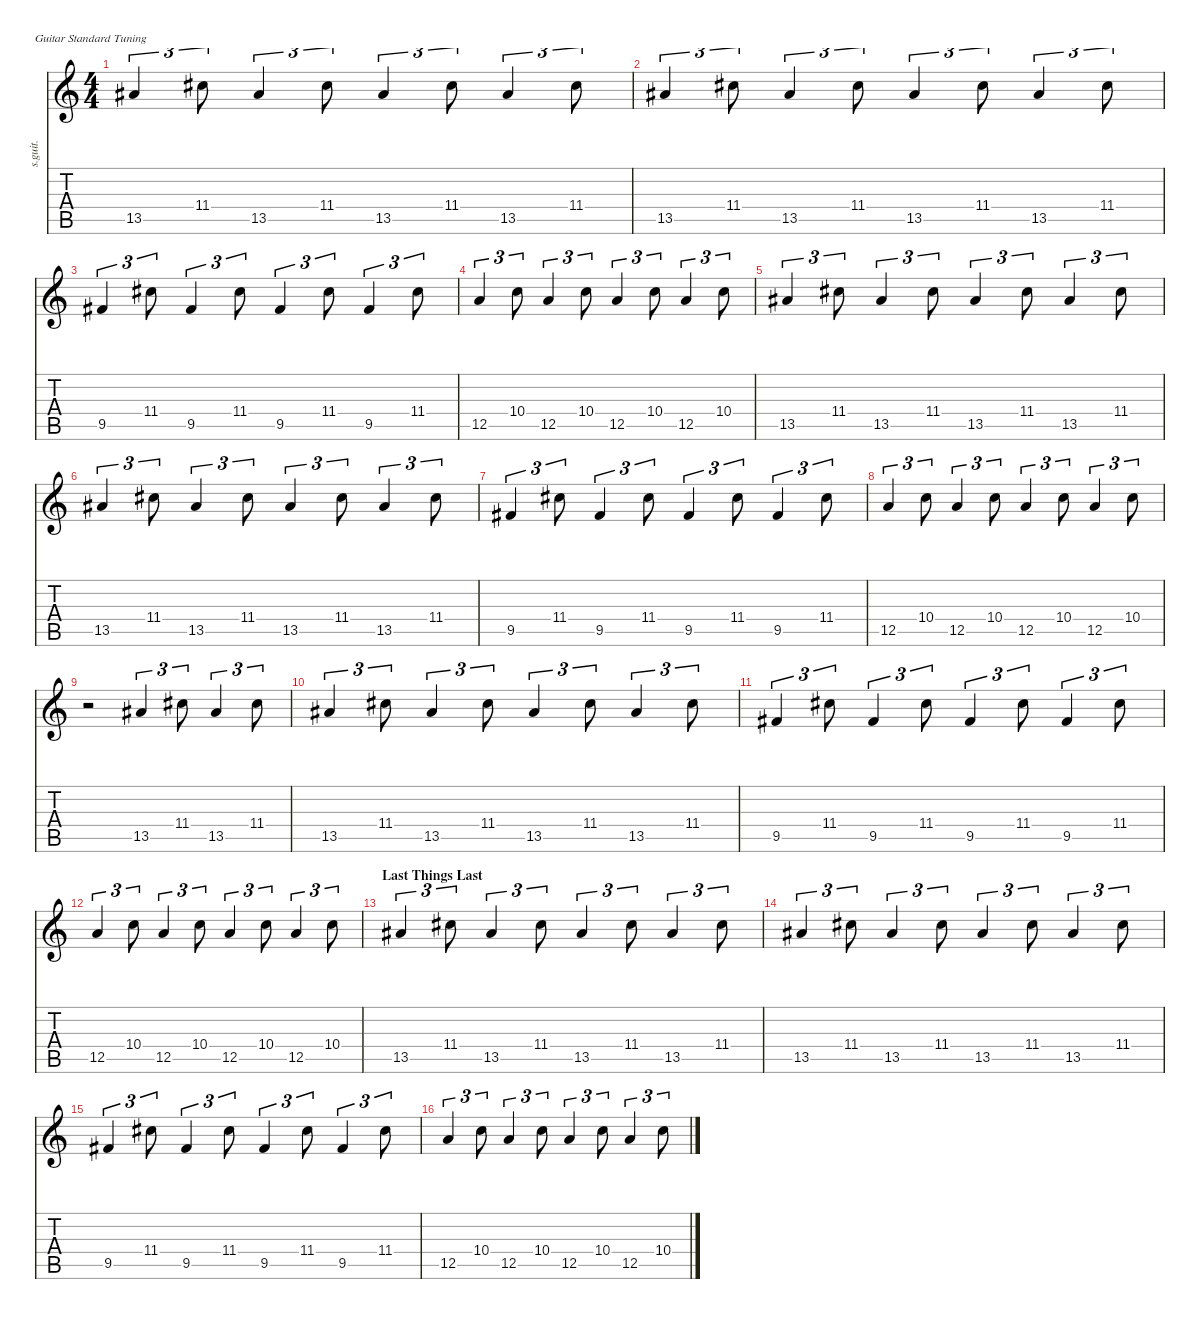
\defaultSystemsLayout 4
\hideDynamics
\bracketExtendMode nobrackets
\track ("Wayne Sermon - Guitar" "s.guit.") {instrument acousticguitarsteel}
\staff {score tabs}
\tuning (E4 B3 G3 D3 A2 E2)
\ts (4 4)
\tempo (125 hide)
\clef g2
\ks c
13.5{acc #}.4{tu (3 2) lyrics (0 "") lyrics (1 "") lyrics (2 "") lyrics (3 "") lyrics (4 "") dy f} 11.4{acc #}.8{tu (3 2) lyrics (0 "") lyrics (1 "") lyrics (2 "") lyrics (3 "") lyrics (4 "")} 13.5{acc #}.4{tu (3 2) lyrics (0 "") lyrics (1 "") lyrics (2 "") lyrics (3 "") lyrics (4 "")} 11.4{acc #}.8{tu (3 2) lyrics (0 "") lyrics (1 "") lyrics (2 "") lyrics (3 "") lyrics (4 "")} 13.5{acc #}.4{tu (3 2) lyrics (0 "") lyrics (1 "") lyrics (2 "") lyrics (3 "") lyrics (4 "")} 11.4{acc #}.8{tu (3 2) lyrics (0 "") lyrics (1 "") lyrics (2 "") lyrics (3 "") lyrics (4 "")} 13.5{acc #}.4{tu (3 2) lyrics (0 "") lyrics (1 "") lyrics (2 "") lyrics (3 "") lyrics (4 "")} 11.4{acc #}.8{tu (3 2) lyrics (0 "") lyrics (1 "") lyrics (2 "") lyrics (3 "") lyrics (4 "")} |
13.5{acc #}.4{tu (3 2) lyrics (0 "") lyrics (1 "") lyrics (2 "") lyrics (3 "") lyrics (4 "")} 11.4{acc #}.8{tu (3 2) lyrics (0 "") lyrics (1 "") lyrics (2 "") lyrics (3 "") lyrics (4 "")} 13.5{acc #}.4{tu (3 2) lyrics (0 "") lyrics (1 "") lyrics (2 "") lyrics (3 "") lyrics (4 "")} 11.4{acc #}.8{tu (3 2) lyrics (0 "") lyrics (1 "") lyrics (2 "") lyrics (3 "") lyrics (4 "")} 13.5{acc #}.4{tu (3 2) lyrics (0 "") lyrics (1 "") lyrics (2 "") lyrics (3 "") lyrics (4 "")} 11.4{acc #}.8{tu (3 2) lyrics (0 "") lyrics (1 "") lyrics (2 "") lyrics (3 "") lyrics (4 "")} 13.5{acc #}.4{tu (3 2) lyrics (0 "") lyrics (1 "") lyrics (2 "") lyrics (3 "") lyrics (4 "")} 11.4{acc #}.8{tu (3 2) lyrics (0 "") lyrics (1 "") lyrics (2 "") lyrics (3 "") lyrics (4 "")} |
9.5{acc #}.4{tu (3 2) lyrics (0 "") lyrics (1 "") lyrics (2 "") lyrics (3 "") lyrics (4 "")} 11.4{acc #}.8{tu (3 2) lyrics (0 "") lyrics (1 "") lyrics (2 "") lyrics (3 "") lyrics (4 "")} 9.5{acc #}.4{tu (3 2) lyrics (0 "") lyrics (1 "") lyrics (2 "") lyrics (3 "") lyrics (4 "")} 11.4{acc #}.8{tu (3 2) lyrics (0 "") lyrics (1 "") lyrics (2 "") lyrics (3 "") lyrics (4 "")} 9.5{acc #}.4{tu (3 2) lyrics (0 "") lyrics (1 "") lyrics (2 "") lyrics (3 "") lyrics (4 "")} 11.4{acc #}.8{tu (3 2) lyrics (0 "") lyrics (1 "") lyrics (2 "") lyrics (3 "") lyrics (4 "")} 9.5{acc #}.4{tu (3 2) lyrics (0 "") lyrics (1 "") lyrics (2 "") lyrics (3 "") lyrics (4 "")} 11.4{acc #}.8{tu (3 2) lyrics (0 "") lyrics (1 "") lyrics (2 "") lyrics (3 "") lyrics (4 "")} |
12.5.4{tu (3 2) lyrics (0 "") lyrics (1 "") lyrics (2 "") lyrics (3 "") lyrics (4 "")} 10.4.8{tu (3 2) lyrics (0 "") lyrics (1 "") lyrics (2 "") lyrics (3 "") lyrics (4 "")} 12.5.4{tu (3 2) lyrics (0 "") lyrics (1 "") lyrics (2 "") lyrics (3 "") lyrics (4 "")} 10.4.8{tu (3 2) lyrics (0 "") lyrics (1 "") lyrics (2 "") lyrics (3 "") lyrics (4 "")} 12.5.4{tu (3 2) lyrics (0 "") lyrics (1 "") lyrics (2 "") lyrics (3 "") lyrics (4 "")} 10.4.8{tu (3 2) lyrics (0 "") lyrics (1 "") lyrics (2 "") lyrics (3 "") lyrics (4 "")} 12.5.4{tu (3 2) lyrics (0 "") lyrics (1 "") lyrics (2 "") lyrics (3 "") lyrics (4 "")} 10.4.8{tu (3 2) lyrics (0 "") lyrics (1 "") lyrics (2 "") lyrics (3 "") lyrics (4 "")} |
13.5{acc #}.4{tu (3 2) lyrics (0 "") lyrics (1 "") lyrics (2 "") lyrics (3 "") lyrics (4 "")} 11.4{acc #}.8{tu (3 2) lyrics (0 "") lyrics (1 "") lyrics (2 "") lyrics (3 "") lyrics (4 "")} 13.5{acc #}.4{tu (3 2) lyrics (0 "") lyrics (1 "") lyrics (2 "") lyrics (3 "") lyrics (4 "")} 11.4{acc #}.8{tu (3 2) lyrics (0 "") lyrics (1 "") lyrics (2 "") lyrics (3 "") lyrics (4 "")} 13.5{acc #}.4{tu (3 2) lyrics (0 "") lyrics (1 "") lyrics (2 "") lyrics (3 "") lyrics (4 "")} 11.4{acc #}.8{tu (3 2) lyrics (0 "") lyrics (1 "") lyrics (2 "") lyrics (3 "") lyrics (4 "")} 13.5{acc #}.4{tu (3 2) lyrics (0 "") lyrics (1 "") lyrics (2 "") lyrics (3 "") lyrics (4 "")} 11.4{acc #}.8{tu (3 2) lyrics (0 "") lyrics (1 "") lyrics (2 "") lyrics (3 "") lyrics (4 "")} |
13.5{acc #}.4{tu (3 2) lyrics (0 "") lyrics (1 "") lyrics (2 "") lyrics (3 "") lyrics (4 "")} 11.4{acc #}.8{tu (3 2) lyrics (0 "") lyrics (1 "") lyrics (2 "") lyrics (3 "") lyrics (4 "")} 13.5{acc #}.4{tu (3 2) lyrics (0 "") lyrics (1 "") lyrics (2 "") lyrics (3 "") lyrics (4 "")} 11.4{acc #}.8{tu (3 2) lyrics (0 "") lyrics (1 "") lyrics (2 "") lyrics (3 "") lyrics (4 "")} 13.5{acc #}.4{tu (3 2) lyrics (0 "") lyrics (1 "") lyrics (2 "") lyrics (3 "") lyrics (4 "")} 11.4{acc #}.8{tu (3 2) lyrics (0 "") lyrics (1 "") lyrics (2 "") lyrics (3 "") lyrics (4 "")} 13.5{acc #}.4{tu (3 2) lyrics (0 "") lyrics (1 "") lyrics (2 "") lyrics (3 "") lyrics (4 "")} 11.4{acc #}.8{tu (3 2) lyrics (0 "") lyrics (1 "") lyrics (2 "") lyrics (3 "") lyrics (4 "")} |
9.5{acc #}.4{tu (3 2) lyrics (0 "") lyrics (1 "") lyrics (2 "") lyrics (3 "") lyrics (4 "")} 11.4{acc #}.8{tu (3 2) lyrics (0 "") lyrics (1 "") lyrics (2 "") lyrics (3 "") lyrics (4 "")} 9.5{acc #}.4{tu (3 2) lyrics (0 "") lyrics (1 "") lyrics (2 "") lyrics (3 "") lyrics (4 "")} 11.4{acc #}.8{tu (3 2) lyrics (0 "") lyrics (1 "") lyrics (2 "") lyrics (3 "") lyrics (4 "")} 9.5{acc #}.4{tu (3 2) lyrics (0 "") lyrics (1 "") lyrics (2 "") lyrics (3 "") lyrics (4 "")} 11.4{acc #}.8{tu (3 2) lyrics (0 "") lyrics (1 "") lyrics (2 "") lyrics (3 "") lyrics (4 "")} 9.5{acc #}.4{tu (3 2) lyrics (0 "") lyrics (1 "") lyrics (2 "") lyrics (3 "") lyrics (4 "")} 11.4{acc #}.8{tu (3 2) lyrics (0 "") lyrics (1 "") lyrics (2 "") lyrics (3 "") lyrics (4 "")} |
12.5.4{tu (3 2) lyrics (0 "") lyrics (1 "") lyrics (2 "") lyrics (3 "") lyrics (4 "")} 10.4.8{tu (3 2) lyrics (0 "") lyrics (1 "") lyrics (2 "") lyrics (3 "") lyrics (4 "")} 12.5.4{tu (3 2) lyrics (0 "") lyrics (1 "") lyrics (2 "") lyrics (3 "") lyrics (4 "")} 10.4.8{tu (3 2) lyrics (0 "") lyrics (1 "") lyrics (2 "") lyrics (3 "") lyrics (4 "")} 12.5.4{tu (3 2) lyrics (0 "") lyrics (1 "") lyrics (2 "") lyrics (3 "") lyrics (4 "")} 10.4.8{tu (3 2) lyrics (0 "") lyrics (1 "") lyrics (2 "") lyrics (3 "") lyrics (4 "")} 12.5.4{tu (3 2) lyrics (0 "") lyrics (1 "") lyrics (2 "") lyrics (3 "") lyrics (4 "")} 10.4.8{tu (3 2) lyrics (0 "") lyrics (1 "") lyrics (2 "") lyrics (3 "") lyrics (4 "")} |
r.2 13.5{acc #}.4{tu (3 2) lyrics (0 "") lyrics (1 "") lyrics (2 "") lyrics (3 "") lyrics (4 "")} 11.4{acc #}.8{tu (3 2) lyrics (0 "") lyrics (1 "") lyrics (2 "") lyrics (3 "") lyrics (4 "")} 13.5{acc #}.4{tu (3 2) lyrics (0 "") lyrics (1 "") lyrics (2 "") lyrics (3 "") lyrics (4 "")} 11.4{acc #}.8{tu (3 2) lyrics (0 "") lyrics (1 "") lyrics (2 "") lyrics (3 "") lyrics (4 "")} |
13.5{acc #}.4{tu (3 2) lyrics (0 "") lyrics (1 "") lyrics (2 "") lyrics (3 "") lyrics (4 "")} 11.4{acc #}.8{tu (3 2) lyrics (0 "") lyrics (1 "") lyrics (2 "") lyrics (3 "") lyrics (4 "")} 13.5{acc #}.4{tu (3 2) lyrics (0 "") lyrics (1 "") lyrics (2 "") lyrics (3 "") lyrics (4 "")} 11.4{acc #}.8{tu (3 2) lyrics (0 "") lyrics (1 "") lyrics (2 "") lyrics (3 "") lyrics (4 "")} 13.5{acc #}.4{tu (3 2) lyrics (0 "") lyrics (1 "") lyrics (2 "") lyrics (3 "") lyrics (4 "")} 11.4{acc #}.8{tu (3 2) lyrics (0 "") lyrics (1 "") lyrics (2 "") lyrics (3 "") lyrics (4 "")} 13.5{acc #}.4{tu (3 2) lyrics (0 "") lyrics (1 "") lyrics (2 "") lyrics (3 "") lyrics (4 "")} 11.4{acc #}.8{tu (3 2) lyrics (0 "") lyrics (1 "") lyrics (2 "") lyrics (3 "") lyrics (4 "")} |
9.5{acc #}.4{tu (3 2) lyrics (0 "") lyrics (1 "") lyrics (2 "") lyrics (3 "") lyrics (4 "")} 11.4{acc #}.8{tu (3 2) lyrics (0 "") lyrics (1 "") lyrics (2 "") lyrics (3 "") lyrics (4 "")} 9.5{acc #}.4{tu (3 2) lyrics (0 "") lyrics (1 "") lyrics (2 "") lyrics (3 "") lyrics (4 "")} 11.4{acc #}.8{tu (3 2) lyrics (0 "") lyrics (1 "") lyrics (2 "") lyrics (3 "") lyrics (4 "")} 9.5{acc #}.4{tu (3 2) lyrics (0 "") lyrics (1 "") lyrics (2 "") lyrics (3 "") lyrics (4 "")} 11.4{acc #}.8{tu (3 2) lyrics (0 "") lyrics (1 "") lyrics (2 "") lyrics (3 "") lyrics (4 "")} 9.5{acc #}.4{tu (3 2) lyrics (0 "") lyrics (1 "") lyrics (2 "") lyrics (3 "") lyrics (4 "")} 11.4{acc #}.8{tu (3 2) lyrics (0 "") lyrics (1 "") lyrics (2 "") lyrics (3 "") lyrics (4 "")} |
12.5.4{tu (3 2) lyrics (0 "") lyrics (1 "") lyrics (2 "") lyrics (3 "") lyrics (4 "")} 10.4.8{tu (3 2) lyrics (0 "") lyrics (1 "") lyrics (2 "") lyrics (3 "") lyrics (4 "")} 12.5.4{tu (3 2) lyrics (0 "") lyrics (1 "") lyrics (2 "") lyrics (3 "") lyrics (4 "")} 10.4.8{tu (3 2) lyrics (0 "") lyrics (1 "") lyrics (2 "") lyrics (3 "") lyrics (4 "")} 12.5.4{tu (3 2) lyrics (0 "") lyrics (1 "") lyrics (2 "") lyrics (3 "") lyrics (4 "")} 10.4.8{tu (3 2) lyrics (0 "") lyrics (1 "") lyrics (2 "") lyrics (3 "") lyrics (4 "")} 12.5.4{tu (3 2) lyrics (0 "") lyrics (1 "") lyrics (2 "") lyrics (3 "") lyrics (4 "")} 10.4.8{tu (3 2) lyrics (0 "") lyrics (1 "") lyrics (2 "") lyrics (3 "") lyrics (4 "")} |
\section ("" "Last Things Last")
13.5{acc #}.4{tu (3 2) lyrics (0 "") lyrics (1 "") lyrics (2 "") lyrics (3 "") lyrics (4 "")} 11.4{acc #}.8{tu (3 2) lyrics (0 "") lyrics (1 "") lyrics (2 "") lyrics (3 "") lyrics (4 "")} 13.5{acc #}.4{tu (3 2) lyrics (0 "") lyrics (1 "") lyrics (2 "") lyrics (3 "") lyrics (4 "")} 11.4{acc #}.8{tu (3 2) lyrics (0 "") lyrics (1 "") lyrics (2 "") lyrics (3 "") lyrics (4 "")} 13.5{acc #}.4{tu (3 2) lyrics (0 "") lyrics (1 "") lyrics (2 "") lyrics (3 "") lyrics (4 "")} 11.4{acc #}.8{tu (3 2) lyrics (0 "") lyrics (1 "") lyrics (2 "") lyrics (3 "") lyrics (4 "")} 13.5{acc #}.4{tu (3 2) lyrics (0 "") lyrics (1 "") lyrics (2 "") lyrics (3 "") lyrics (4 "")} 11.4{acc #}.8{tu (3 2) lyrics (0 "") lyrics (1 "") lyrics (2 "") lyrics (3 "") lyrics (4 "")} |
13.5{acc #}.4{tu (3 2) lyrics (0 "") lyrics (1 "") lyrics (2 "") lyrics (3 "") lyrics (4 "")} 11.4{acc #}.8{tu (3 2) lyrics (0 "") lyrics (1 "") lyrics (2 "") lyrics (3 "") lyrics (4 "")} 13.5{acc #}.4{tu (3 2) lyrics (0 "") lyrics (1 "") lyrics (2 "") lyrics (3 "") lyrics (4 "")} 11.4{acc #}.8{tu (3 2) lyrics (0 "") lyrics (1 "") lyrics (2 "") lyrics (3 "") lyrics (4 "")} 13.5{acc #}.4{tu (3 2) lyrics (0 "") lyrics (1 "") lyrics (2 "") lyrics (3 "") lyrics (4 "")} 11.4{acc #}.8{tu (3 2) lyrics (0 "") lyrics (1 "") lyrics (2 "") lyrics (3 "") lyrics (4 "")} 13.5{acc #}.4{tu (3 2) lyrics (0 "") lyrics (1 "") lyrics (2 "") lyrics (3 "") lyrics (4 "")} 11.4{acc #}.8{tu (3 2) lyrics (0 "") lyrics (1 "") lyrics (2 "") lyrics (3 "") lyrics (4 "")} |
9.5{acc #}.4{tu (3 2) lyrics (0 "") lyrics (1 "") lyrics (2 "") lyrics (3 "") lyrics (4 "")} 11.4{acc #}.8{tu (3 2) lyrics (0 "") lyrics (1 "") lyrics (2 "") lyrics (3 "") lyrics (4 "")} 9.5{acc #}.4{tu (3 2) lyrics (0 "") lyrics (1 "") lyrics (2 "") lyrics (3 "") lyrics (4 "")} 11.4{acc #}.8{tu (3 2) lyrics (0 "") lyrics (1 "") lyrics (2 "") lyrics (3 "") lyrics (4 "")} 9.5{acc #}.4{tu (3 2) lyrics (0 "") lyrics (1 "") lyrics (2 "") lyrics (3 "") lyrics (4 "")} 11.4{acc #}.8{tu (3 2) lyrics (0 "") lyrics (1 "") lyrics (2 "") lyrics (3 "") lyrics (4 "")} 9.5{acc #}.4{tu (3 2) lyrics (0 "") lyrics (1 "") lyrics (2 "") lyrics (3 "") lyrics (4 "")} 11.4{acc #}.8{tu (3 2) lyrics (0 "") lyrics (1 "") lyrics (2 "") lyrics (3 "") lyrics (4 "")} |
12.5.4{tu (3 2) lyrics (0 "") lyrics (1 "") lyrics (2 "") lyrics (3 "") lyrics (4 "")} 10.4.8{tu (3 2) lyrics (0 "") lyrics (1 "") lyrics (2 "") lyrics (3 "") lyrics (4 "")} 12.5.4{tu (3 2) lyrics (0 "") lyrics (1 "") lyrics (2 "") lyrics (3 "") lyrics (4 "")} 10.4.8{tu (3 2) lyrics (0 "") lyrics (1 "") lyrics (2 "") lyrics (3 "") lyrics (4 "")} 12.5.4{tu (3 2) lyrics (0 "") lyrics (1 "") lyrics (2 "") lyrics (3 "") lyrics (4 "")} 10.4.8{tu (3 2) lyrics (0 "") lyrics (1 "") lyrics (2 "") lyrics (3 "") lyrics (4 "")} 12.5.4{tu (3 2) lyrics (0 "") lyrics (1 "") lyrics (2 "") lyrics (3 "") lyrics (4 "")} 10.4.8{tu (3 2) lyrics (0 "") lyrics (1 "") lyrics (2 "") lyrics (3 "") lyrics (4 "")}
